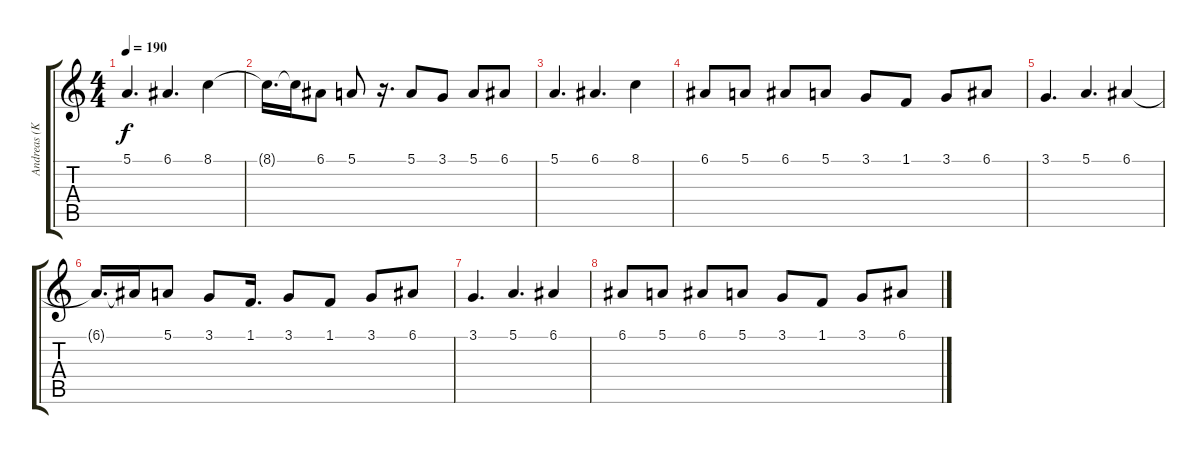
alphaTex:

\track ("Andreas (Keyboard)" "Andreas (K") {instrument tremolostrings}
\staff {score tabs}
\tuning (E4 B3 G3 D3 A2 E2) {hide}
\ts (4 4)
\tempo 190
\clef g2
\ks c
5.1.4{d dy f} 6.1.4{d} 8.1.4 |
8.1{t}.16{d} 8.1{t}.16 6.1.8 5.1.8 r.16{d} 5.1.8 3.1.8 5.1.8 6.1.8 |
5.1.4{d} 6.1.4{d} 8.1.4 |
6.1.8 5.1.8 6.1.8 5.1.8 3.1.8 1.1.8 3.1.8 6.1.8 |
3.1.4{d} 5.1.4{d} 6.1.4 |
6.1{t}.16{d} 6.1{t}.16 5.1.8 3.1.8 1.1.16{d} 3.1.8 1.1.8 3.1.8 6.1.8 |
3.1.4{d} 5.1.4{d} 6.1.4 |
6.1.8 5.1.8 6.1.8 5.1.8 3.1.8 1.1.8 3.1.8 6.1.8
